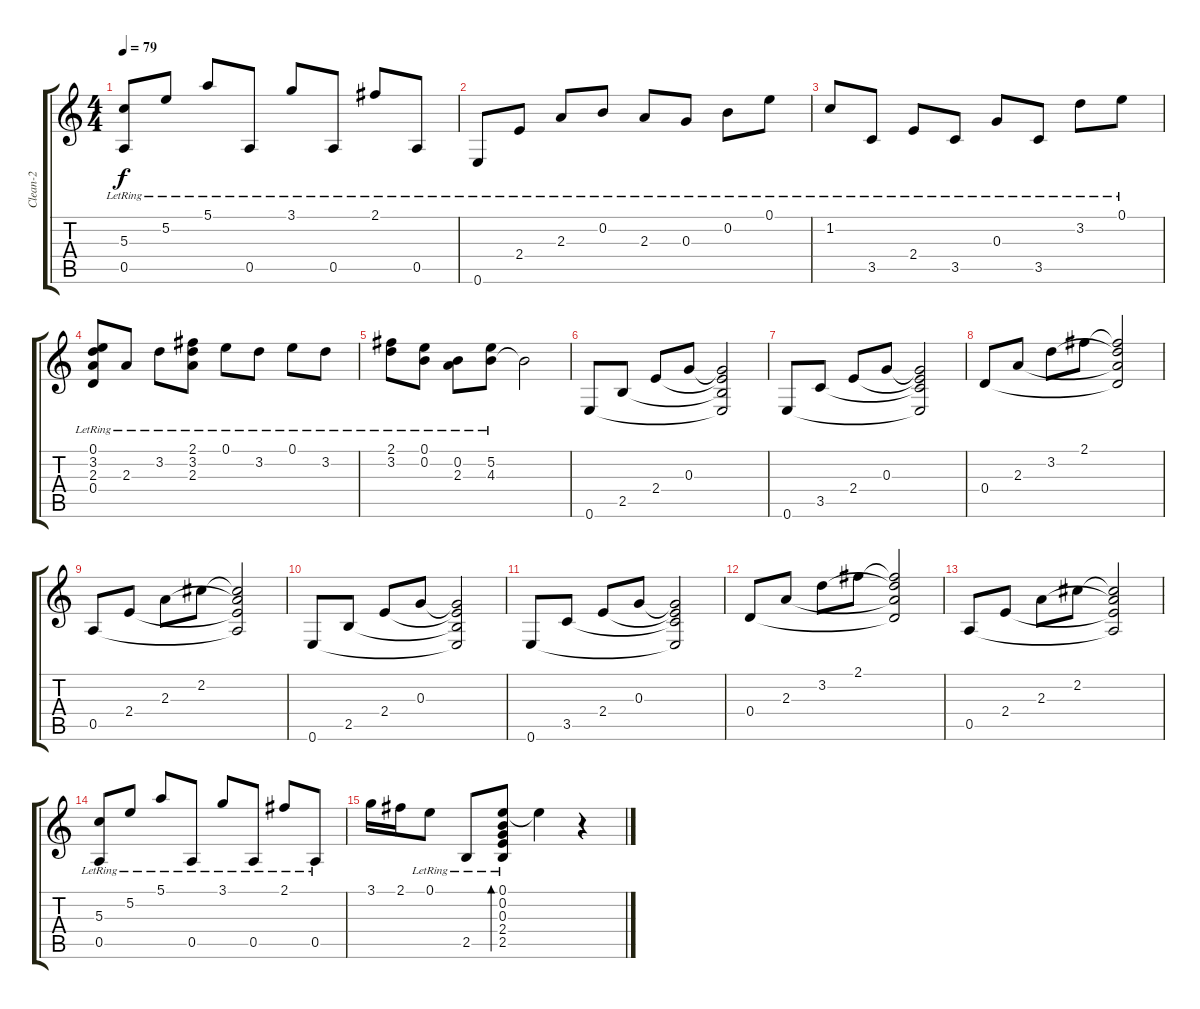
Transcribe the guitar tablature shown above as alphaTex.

\track ("Clean-2" "Clean-2") {instrument electricguitarclean}
\staff {score tabs}
\tuning (E4 B3 G3 D3 A2 E2) {hide}
\ts (4 4)
\tempo 79
\clef g2
\ks c
(5.3{lr} 0.5{lr}).8{dy f} 5.2{lr}.8 5.1{lr}.8 0.5{lr}.8 3.1{lr}.8 0.5{lr}.8 2.1{lr}.8 0.5{lr}.8 |
0.6{lr}.8 2.4{lr}.8 2.3{lr}.8 0.2{lr}.8 2.3{lr}.8 0.3{lr}.8 0.2{lr}.8 0.1{lr}.8 |
1.2{lr}.8 3.5{lr}.8 2.4{lr}.8 3.5{lr}.8 0.3{lr}.8 3.5{lr}.8 3.2{lr}.8 0.1{lr}.8 |
(0.1{lr} 3.2{lr} 2.3{lr} 0.4{lr}).8 2.3{lr}.8 3.2{lr}.8 (2.1{lr} 3.2{lr} 2.3{lr}).8 0.1{lr}.8 3.2{lr}.8 0.1{lr}.8 3.2{lr}.8 |
(2.1{lr} 3.2{lr}).8 (0.1{lr} 0.2{lr}).8 (0.2{lr} 2.3{lr}).8 (5.2{lr} 4.3{lr}).8 4.3{t}.2 |
0.6.8 2.5.8 2.4.8 0.3.8 (0.3{t} 2.4{t} 2.5{t} 0.6{t}).2 |
0.6.8 3.5.8 2.4.8 0.3.8 (0.3{t} 2.4{t} 3.5{t} 0.6{t}).2 |
0.4.8 2.3.8 3.2.8 2.1.8 (2.1{t} 3.2{t} 2.3{t} 0.4{t}).2 |
0.5.8 2.4.8 2.3.8 2.2.8 (2.2{t} 2.3{t} 2.4{t} 0.5{t}).2 |
0.6.8 2.5.8 2.4.8 0.3.8 (0.3{t} 2.4{t} 2.5{t} 0.6{t}).2 |
0.6.8 3.5.8 2.4.8 0.3.8 (0.3{t} 2.4{t} 3.5{t} 0.6{t}).2 |
0.4.8 2.3.8 3.2.8 2.1.8 (2.1{t} 3.2{t} 2.3{t} 0.4{t}).2 |
0.5.8 2.4.8 2.3.8 2.2.8 (2.2{t} 2.3{t} 2.4{t} 0.5{t}).2 |
(5.3{lr} 0.5{lr}).8 5.2{lr}.8 5.1{lr}.8 0.5{lr}.8 3.1{lr}.8 0.5{lr}.8 2.1{lr}.8 0.5{lr}.8 |
3.1.16 2.1.16 0.1{lr}.8 2.5{lr}.8 (0.1 0.2{lr} 0.3{lr} 2.4{lr} 2.5{lr}).8{bd 480} 0.1{t}.4 r.4
